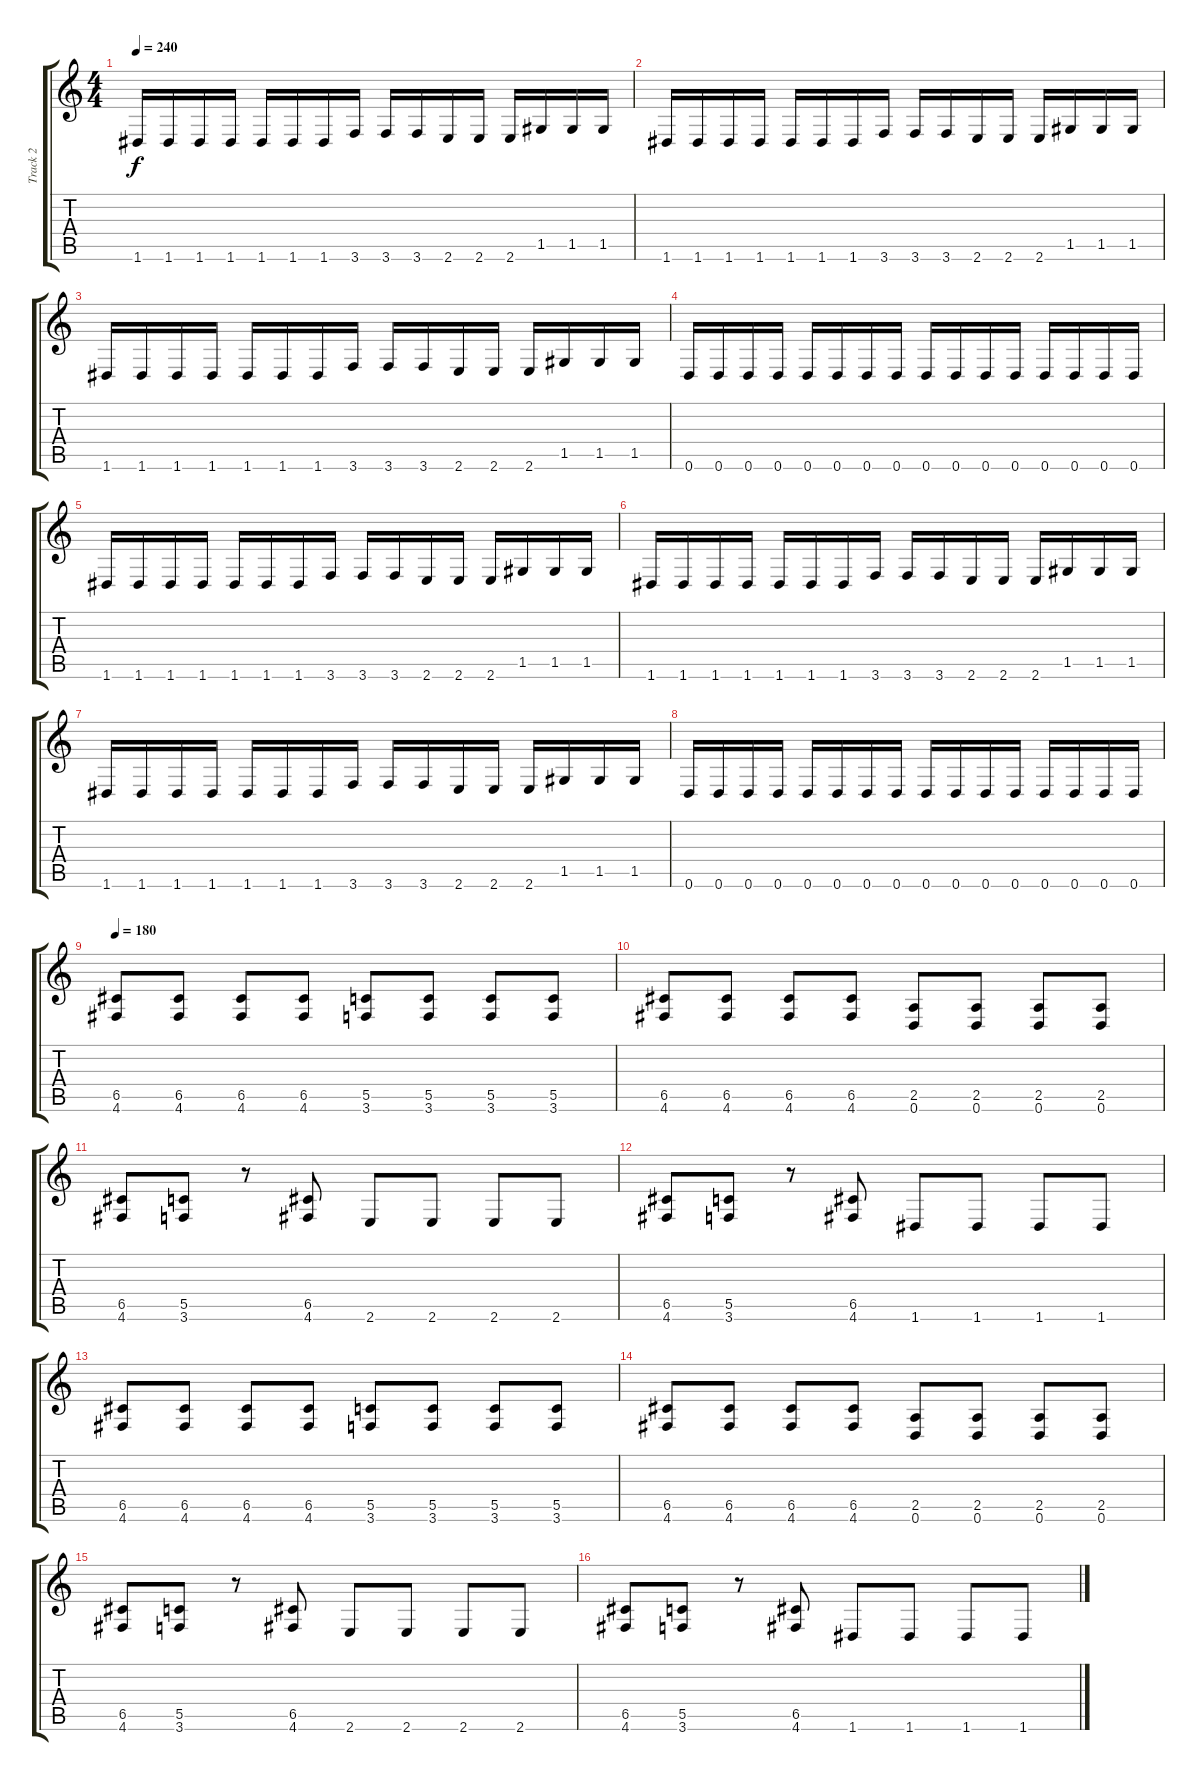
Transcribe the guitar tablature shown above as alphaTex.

\track ("Track 2" "Track 2") {instrument distortionguitar}
\staff {score tabs}
\tuning (D4 A3 F3 C3 G2 D2) {hide}
\ts (4 4)
\tempo 240
\clef g2
\ks c
1.6.16{dy f} 1.6.16 1.6.16 1.6.16 1.6.16 1.6.16 1.6.16 3.6.16 3.6.16 3.6.16 2.6.16 2.6.16 2.6.16 1.5.16 1.5.16 1.5.16 |
1.6.16 1.6.16 1.6.16 1.6.16 1.6.16 1.6.16 1.6.16 3.6.16 3.6.16 3.6.16 2.6.16 2.6.16 2.6.16 1.5.16 1.5.16 1.5.16 |
1.6.16 1.6.16 1.6.16 1.6.16 1.6.16 1.6.16 1.6.16 3.6.16 3.6.16 3.6.16 2.6.16 2.6.16 2.6.16 1.5.16 1.5.16 1.5.16 |
0.6.16 0.6.16 0.6.16 0.6.16 0.6.16 0.6.16 0.6.16 0.6.16 0.6.16 0.6.16 0.6.16 0.6.16 0.6.16 0.6.16 0.6.16 0.6.16 |
1.6.16 1.6.16 1.6.16 1.6.16 1.6.16 1.6.16 1.6.16 3.6.16 3.6.16 3.6.16 2.6.16 2.6.16 2.6.16 1.5.16 1.5.16 1.5.16 |
1.6.16 1.6.16 1.6.16 1.6.16 1.6.16 1.6.16 1.6.16 3.6.16 3.6.16 3.6.16 2.6.16 2.6.16 2.6.16 1.5.16 1.5.16 1.5.16 |
1.6.16 1.6.16 1.6.16 1.6.16 1.6.16 1.6.16 1.6.16 3.6.16 3.6.16 3.6.16 2.6.16 2.6.16 2.6.16 1.5.16 1.5.16 1.5.16 |
0.6.16 0.6.16 0.6.16 0.6.16 0.6.16 0.6.16 0.6.16 0.6.16 0.6.16 0.6.16 0.6.16 0.6.16 0.6.16 0.6.16 0.6.16 0.6.16 |
\tempo 180
(6.5 4.6).8 (6.5 4.6).8 (6.5 4.6).8 (6.5 4.6).8 (5.5 3.6).8 (5.5 3.6).8 (5.5 3.6).8 (5.5 3.6).8 |
(6.5 4.6).8 (6.5 4.6).8 (6.5 4.6).8 (6.5 4.6).8 (2.5 0.6).8 (2.5 0.6).8 (2.5 0.6).8 (2.5 0.6).8 |
(6.5 4.6).8 (5.5 3.6).8 r.8 (6.5 4.6).8 2.6.8 2.6.8 2.6.8 2.6.8 |
(6.5 4.6).8 (5.5 3.6).8 r.8 (6.5 4.6).8 1.6.8 1.6.8 1.6.8 1.6.8 |
(6.5 4.6).8 (6.5 4.6).8 (6.5 4.6).8 (6.5 4.6).8 (5.5 3.6).8 (5.5 3.6).8 (5.5 3.6).8 (5.5 3.6).8 |
(6.5 4.6).8 (6.5 4.6).8 (6.5 4.6).8 (6.5 4.6).8 (2.5 0.6).8 (2.5 0.6).8 (2.5 0.6).8 (2.5 0.6).8 |
(6.5 4.6).8 (5.5 3.6).8 r.8 (6.5 4.6).8 2.6.8 2.6.8 2.6.8 2.6.8 |
(6.5 4.6).8 (5.5 3.6).8 r.8 (6.5 4.6).8 1.6.8 1.6.8 1.6.8 1.6.8
